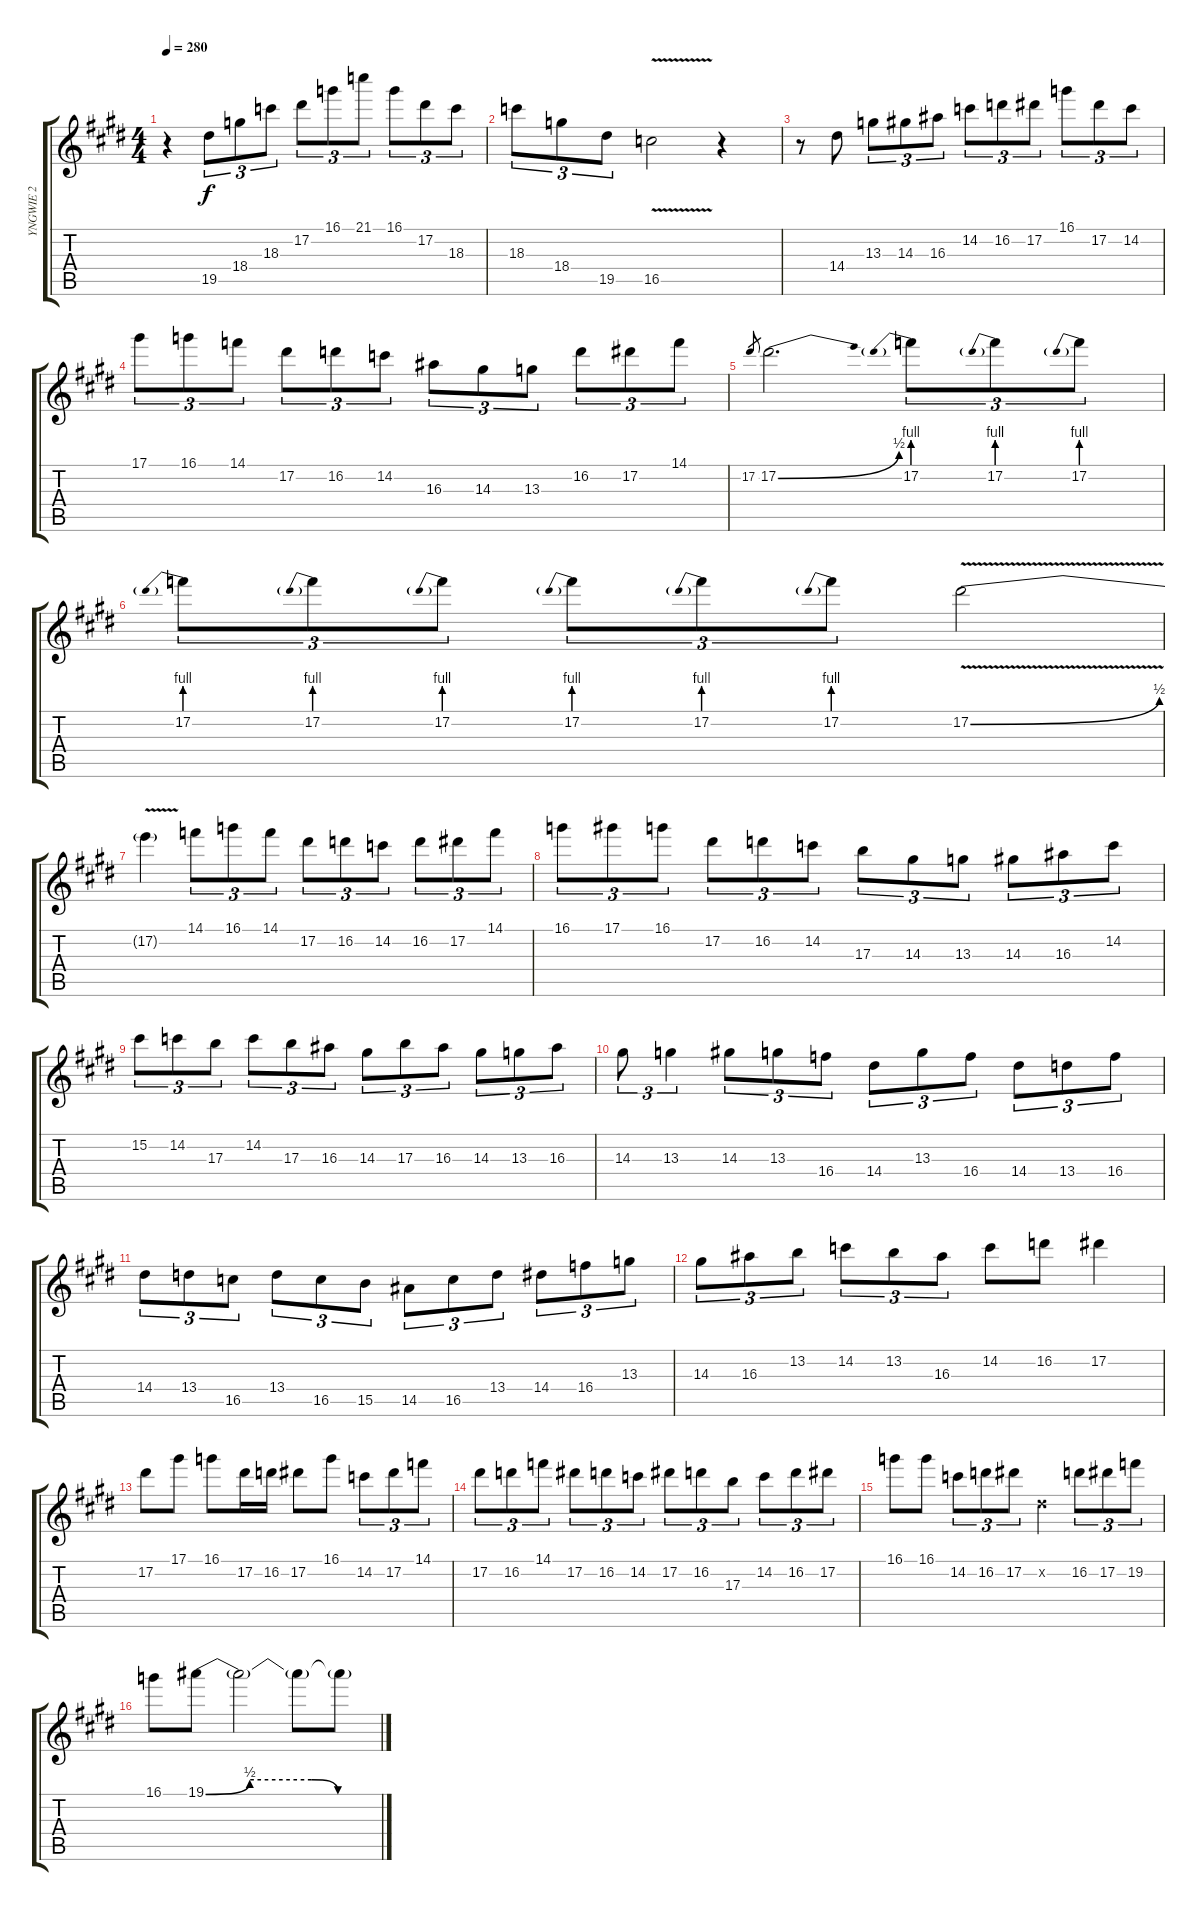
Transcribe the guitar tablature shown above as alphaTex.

\track ("YNGWIE 2" "YNGWIE 2") {instrument distortionguitar}
\staff {score tabs}
\tuning (Eb4 Bb3 Gb3 Db3 Ab2 Eb2) {hide}
\ts (4 4)
\tempo 280
\clef g2
\ks c#minor
r.4{dy f} 19.5.8{tu (3 2)} 18.4.8{tu (3 2)} 18.3.8{tu (3 2)} 17.2.8{tu (3 2)} 16.1.8{tu (3 2)} 21.1.8{tu (3 2)} 16.1.8{tu (3 2)} 17.2.8{tu (3 2)} 18.3.8{tu (3 2)} |
18.3.8{tu (3 2)} 18.4.8{tu (3 2)} 19.5.8{tu (3 2)} 16.5{v}.2 r.4 |
r.8 14.4.8 13.3.8{tu (3 2)} 14.3.8{tu (3 2)} 16.3.8{tu (3 2)} 14.2.8{tu (3 2)} 16.2.8{tu (3 2)} 17.2.8{tu (3 2)} 16.1.8{tu (3 2)} 17.2.8{tu (3 2)} 14.2.8{tu (3 2)} |
17.1.8{tu (3 2)} 16.1.8{tu (3 2)} 14.1.8{tu (3 2)} 17.2.8{tu (3 2)} 16.2.8{tu (3 2)} 14.2.8{tu (3 2)} 16.3.8{tu (3 2)} 14.3.8{tu (3 2)} 13.3.8{tu (3 2)} 16.2.8{tu (3 2)} 17.2.8{tu (3 2)} 14.1.8{tu (3 2)} |
17.2.8{gr} 17.2{be (bend 0 0 60 2)}.2{d} 17.2{be (prebend 0 4 60 4)}.8{tu (3 2)} 17.2{be (prebend 0 4 60 4)}.8{tu (3 2)} 17.2{be (prebend 0 4 60 4)}.8{tu (3 2)} |
17.2{be (prebend 0 4 60 4)}.8{tu (3 2)} 17.2{be (prebend 0 4 60 4)}.8{tu (3 2)} 17.2{be (prebend 0 4 60 4)}.8{tu (3 2)} 17.2{be (prebend 0 4 60 4)}.8{tu (3 2)} 17.2{be (prebend 0 4 60 4)}.8{tu (3 2)} 17.2{be (prebend 0 4 60 4)}.8{tu (3 2)} 17.2{be (bend 0 0 60 2) v}.2 |
17.2{t}.4 14.1.8{tu (3 2)} 16.1.8{tu (3 2)} 14.1.8{tu (3 2)} 17.2.8{tu (3 2)} 16.2.8{tu (3 2)} 14.2.8{tu (3 2)} 16.2.8{tu (3 2)} 17.2.8{tu (3 2)} 14.1.8{tu (3 2)} |
16.1.8{tu (3 2)} 17.1.8{tu (3 2)} 16.1.8{tu (3 2)} 17.2.8{tu (3 2)} 16.2.8{tu (3 2)} 14.2.8{tu (3 2)} 17.3.8{tu (3 2)} 14.3.8{tu (3 2)} 13.3.8{tu (3 2)} 14.3.8{tu (3 2)} 16.3.8{tu (3 2)} 14.2.8{tu (3 2)} |
15.2.8{tu (3 2)} 14.2.8{tu (3 2)} 17.3.8{tu (3 2)} 14.2.8{tu (3 2)} 17.3.8{tu (3 2)} 16.3.8{tu (3 2)} 14.3.8{tu (3 2)} 17.3.8{tu (3 2)} 16.3.8{tu (3 2)} 14.3.8{tu (3 2)} 13.3.8{tu (3 2)} 16.3.8{tu (3 2)} |
14.3.8{tu (3 2)} 13.3.4{tu (3 2)} 14.3.8{tu (3 2)} 13.3.8{tu (3 2)} 16.4.8{tu (3 2)} 14.4.8{tu (3 2)} 13.3.8{tu (3 2)} 16.4.8{tu (3 2)} 14.4.8{tu (3 2)} 13.4.8{tu (3 2)} 16.4.8{tu (3 2)} |
14.4.8{tu (3 2)} 13.4.8{tu (3 2)} 16.5.8{tu (3 2)} 13.4.8{tu (3 2)} 16.5.8{tu (3 2)} 15.5.8{tu (3 2)} 14.5.8{tu (3 2)} 16.5.8{tu (3 2)} 13.4.8{tu (3 2)} 14.4.8{tu (3 2)} 16.4.8{tu (3 2)} 13.3.8{tu (3 2)} |
14.3.8{tu (3 2)} 16.3.8{tu (3 2)} 13.2.8{tu (3 2)} 14.2.8{tu (3 2)} 13.2.8{tu (3 2)} 16.3.8{tu (3 2)} 14.2.8 16.2.8 17.2.4 |
17.2.8 17.1.8 16.1.8 17.2.16 16.2.16 17.2.8 16.1.8 14.2.8{tu (3 2)} 17.2.8{tu (3 2)} 14.1.8{tu (3 2)} |
17.2.8{tu (3 2)} 16.2.8{tu (3 2)} 14.1.8{tu (3 2)} 17.2.8{tu (3 2)} 16.2.8{tu (3 2)} 14.2.8{tu (3 2)} 17.2.8{tu (3 2)} 16.2.8{tu (3 2)} 17.3.8{tu (3 2)} 14.2.8{tu (3 2)} 16.2.8{tu (3 2)} 17.2.8{tu (3 2)} |
16.1.8 16.1.8 14.2.8{tu (3 2)} 16.2.8{tu (3 2)} 17.2.8{tu (3 2)} 5.2{x}.4 16.2.8{tu (3 2)} 17.2.8{tu (3 2)} 19.2.8{tu (3 2)} |
16.1.8 19.1{be (custom 0 0 15 2 36 2 45 0 60 0)}.8 19.1{t}.2 19.1{t}.8 19.1{t}.8
